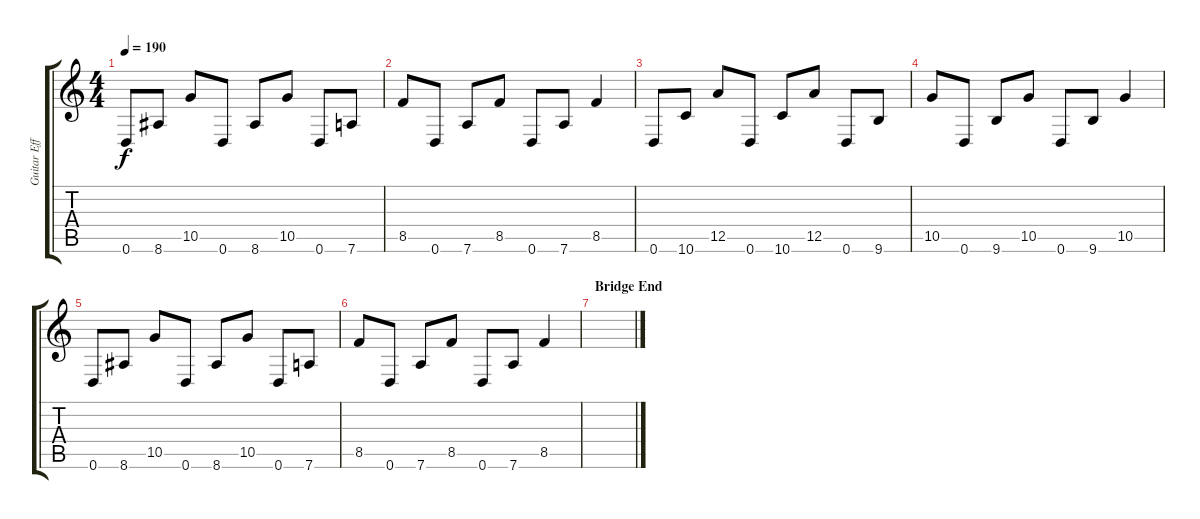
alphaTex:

\track ("Guitar Effects" "Guitar Eff") {instrument distortionguitar}
\staff {score tabs}
\tuning (E4 B3 G3 D3 A2 D2) {hide}
\ts (4 4)
\tempo 190
\clef g2
\ks c
0.6.8{dy f} 8.6.8 10.5.8 0.6.8 8.6.8 10.5.8 0.6.8 7.6.8 |
8.5.8 0.6.8 7.6.8 8.5.8 0.6.8 7.6.8 8.5.4 |
0.6.8 10.6.8 12.5.8 0.6.8 10.6.8 12.5.8 0.6.8 9.6.8 |
10.5.8 0.6.8 9.6.8 10.5.8 0.6.8 9.6.8 10.5.4 |
0.6.8 8.6.8 10.5.8 0.6.8 8.6.8 10.5.8 0.6.8 7.6.8 |
8.5.8 0.6.8 7.6.8 8.5.8 0.6.8 7.6.8 8.5.4 |
\section ("" "Bridge End")
